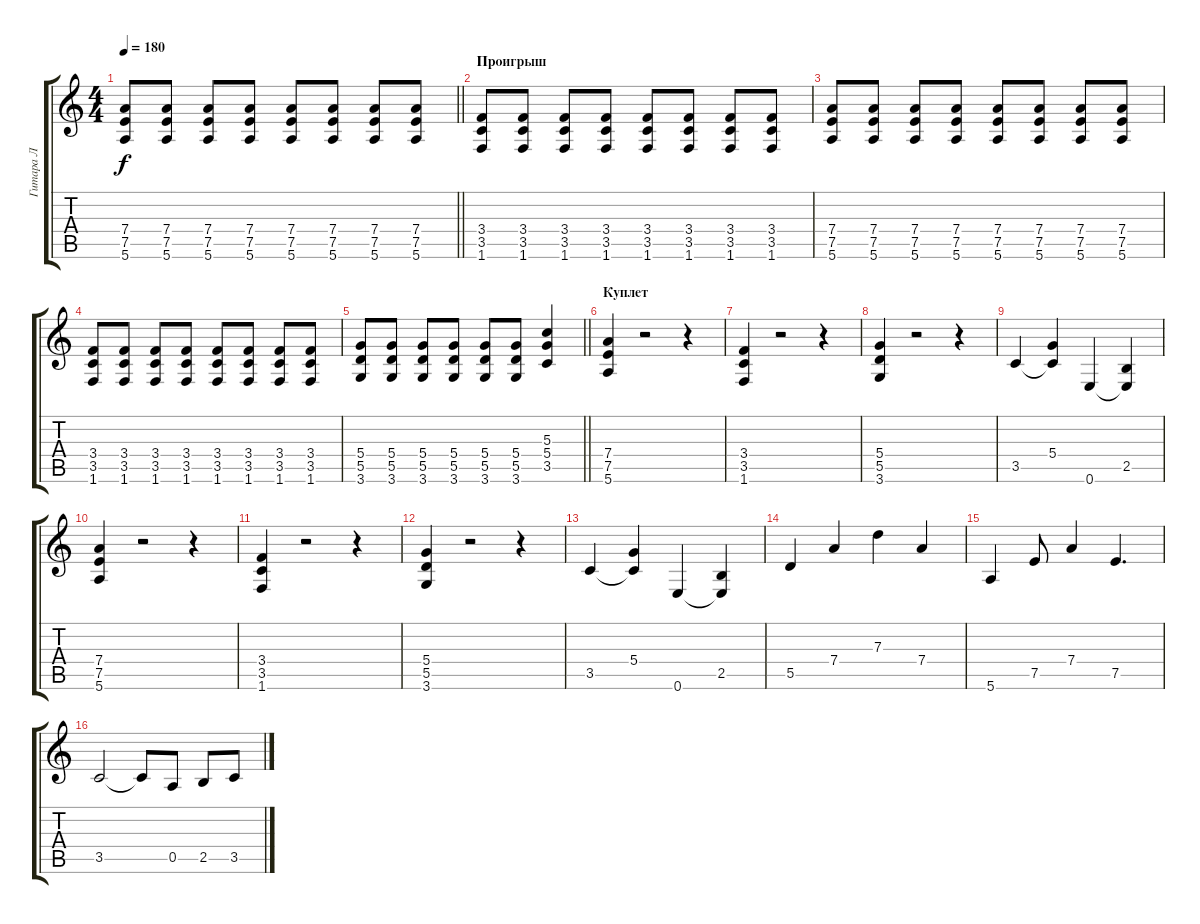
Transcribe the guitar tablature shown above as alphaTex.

\track ("Гитара Л" "Гитара Л") {instrument distortionguitar}
\staff {score tabs}
\tuning (E4 B3 G3 D3 A2 E2) {hide}
\ts (4 4)
\tempo 180
\clef g2
\barLineRight lightlight
\ks c
(7.4 7.5 5.6).8{dy f} (7.4 7.5 5.6).8 (7.4 7.5 5.6).8 (7.4 7.5 5.6).8 (7.4 7.5 5.6).8 (7.4 7.5 5.6).8 (7.4 7.5 5.6).8 (7.4 7.5 5.6).8 |
\section ("" "Проигрыш")
(3.4 3.5 1.6).8 (3.4 3.5 1.6).8 (3.4 3.5 1.6).8 (3.4 3.5 1.6).8 (3.4 3.5 1.6).8 (3.4 3.5 1.6).8 (3.4 3.5 1.6).8 (3.4 3.5 1.6).8 |
(7.4 7.5 5.6).8 (7.4 7.5 5.6).8 (7.4 7.5 5.6).8 (7.4 7.5 5.6).8 (7.4 7.5 5.6).8 (7.4 7.5 5.6).8 (7.4 7.5 5.6).8 (7.4 7.5 5.6).8 |
(3.4 3.5 1.6).8 (3.4 3.5 1.6).8 (3.4 3.5 1.6).8 (3.4 3.5 1.6).8 (3.4 3.5 1.6).8 (3.4 3.5 1.6).8 (3.4 3.5 1.6).8 (3.4 3.5 1.6).8 |
\barLineRight lightlight
(5.4 5.5 3.6).8 (5.4 5.5 3.6).8 (5.4 5.5 3.6).8 (5.4 5.5 3.6).8 (5.4 5.5 3.6).8 (5.4 5.5 3.6).8 (5.3 5.4 3.5).4 |
\section ("" "Куплет")
(7.4 7.5 5.6).4 r.2 r.4 |
(3.4 3.5 1.6).4 r.2 r.4 |
(5.4 5.5 3.6).4 r.2 r.4 |
3.5.4 (5.4 3.5{t}).4 0.6.4 (2.5 0.6{t}).4 |
(7.4 7.5 5.6).4 r.2 r.4 |
(3.4 3.5 1.6).4 r.2 r.4 |
(5.4 5.5 3.6).4 r.2 r.4 |
3.5.4 (5.4 3.5{t}).4 0.6.4 (2.5 0.6{t}).4 |
5.5.4 7.4.4 7.3.4 7.4.4 |
5.6.4 7.5.8 7.4.4 7.5.4{d} |
3.5.2 3.5{t}.8 0.5.8 2.5.8 3.5.8
